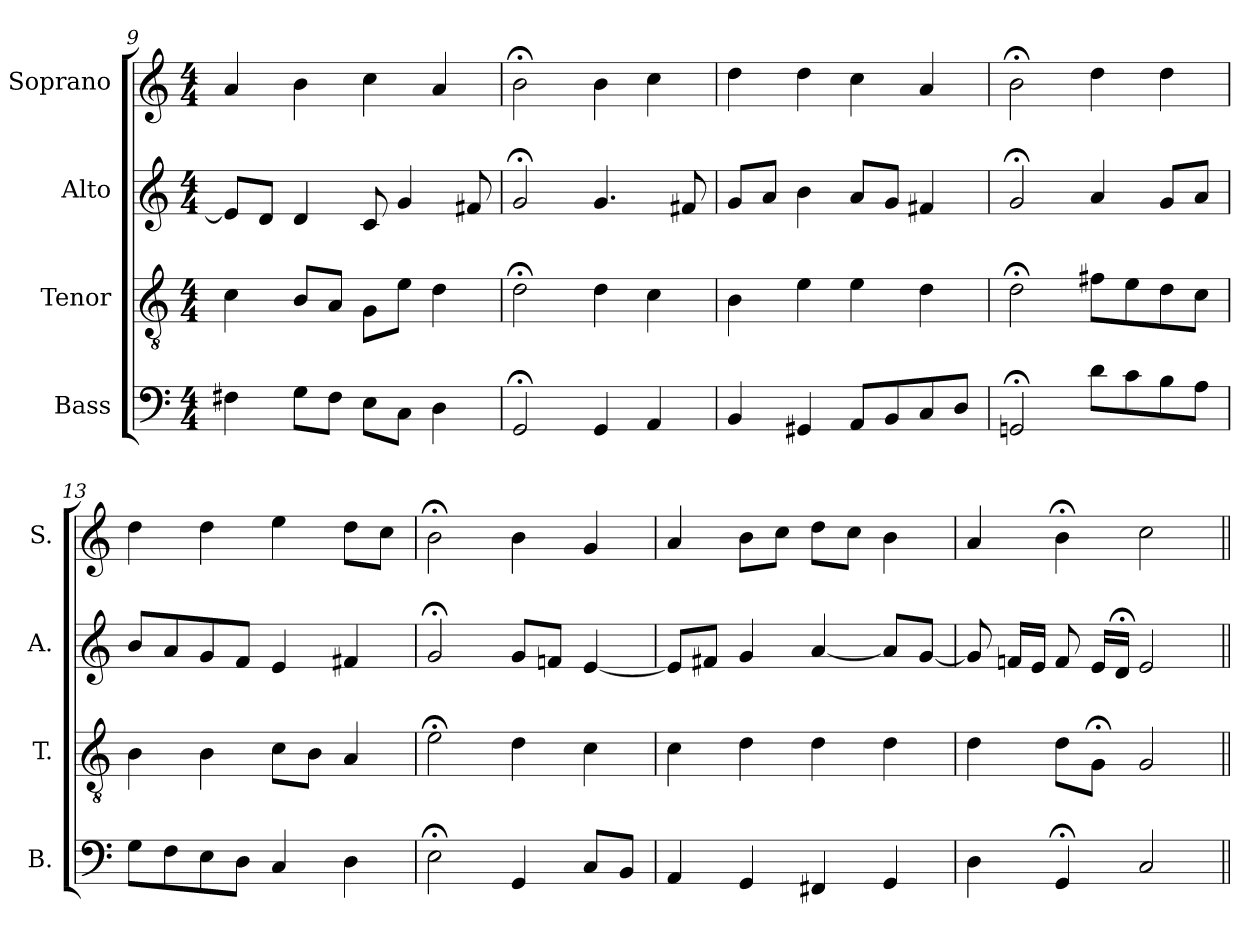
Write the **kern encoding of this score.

**kern	**kern	**kern	**kern
*part4	*part3	*part2	*part1
*staff4	*staff3	*staff2	*staff1
*I"Bass	*I"Tenor	*I"Alto	*I"Soprano
*I'B.	*I'T.	*I'A.	*I'S.
!!LO:PB:g=z
*clefF4	*clefGv2	*clefG2	*clefG2
*	*ITrd7c12	*	*
*k[]	*k[]	*k[]	*k[]
*C:	*C:	*C:	*C:
*M4/4	*M4/4	*M4/4	*M4/4
=9	=9	=9	=9
4F#X\	4C\	8e/L]	4a/
.	.	8d/J	.
8G\L	8BB/L	4d/	4b\
8F#\J	8AA/J	.	.
8E\L	8GG\L	8c/	4cc\
8C\J	8E\J	4g/	.
4D\	4D\	.	4a/
.	.	8f#X/	.
=10	=10	=10	=10
2GG;</	2D;<\	2g;</	2b;<\
4GG/	4D\	4.g/	4b\
4AA/	4C\	.	4cc\
.	.	8f#X/	.
=11	=11	=11	=11
4BB/	4BB\	8g/L	4dd\
.	.	8a/J	.
4GG#X/	4E\	4b\	4dd\
8AA/L	4E\	8a/L	4cc\
8BB/	.	8g/J	.
8C/	4D\	4f#X/	4a/
8D/J	.	.	.
=12	=12	=12	=12
2GGn;</	2D;<\	2g;</	2b;<\
8d\L	8F#X\L	4a/	4dd\
8c\	8E\	.	.
8B\	8D\	8g/L	4dd\
8A\J	8C\J	8a/J	.
!!LO:LB:g=z
=13	=13	=13	=13
8G\L	4BB\	8b/L	4dd\
8F\	.	8a/	.
8E\	4BB\	8g/	4dd\
8D\J	.	8f/J	.
4C/	8C\L	4e/	4ee\
.	8BB\J	.	.
4D\	4AA/	4f#X/	8dd\L
.	.	.	8cc\J
=14	=14	=14	=14
2E;<\	2E;<\	2g;</	2b;<\
4GG/	4D\	8g/L	4b\
.	.	8fn/J	.
8C/L	4C\	[4e/	4g/
8BB/J	.	.	.
=15	=15	=15	=15
4AA/	4C\	8e/L]	4a/
.	.	8f#X/J	.
4GG/	4D\	4g/	8b\L
.	.	.	8cc\J
4FF#X/	4D\	[4a/	8dd\L
.	.	.	8cc\J
4GG/	4D\	8a/L]	4b\
.	.	[8g/J	.
=16	=16	=16	=16
4D\	4D\	8g/]	4a/
.	.	16fn/LL	.
.	.	16e/JJ	.
4GG;</	8D\L	8f/	4b;<\
.	8GG;<\J	16e/LL	.
.	.	16d;</JJ	.
2C/	2GG/	2e/	2cc\
=||	=||	=||	=||
*-	*-	*-	*-
